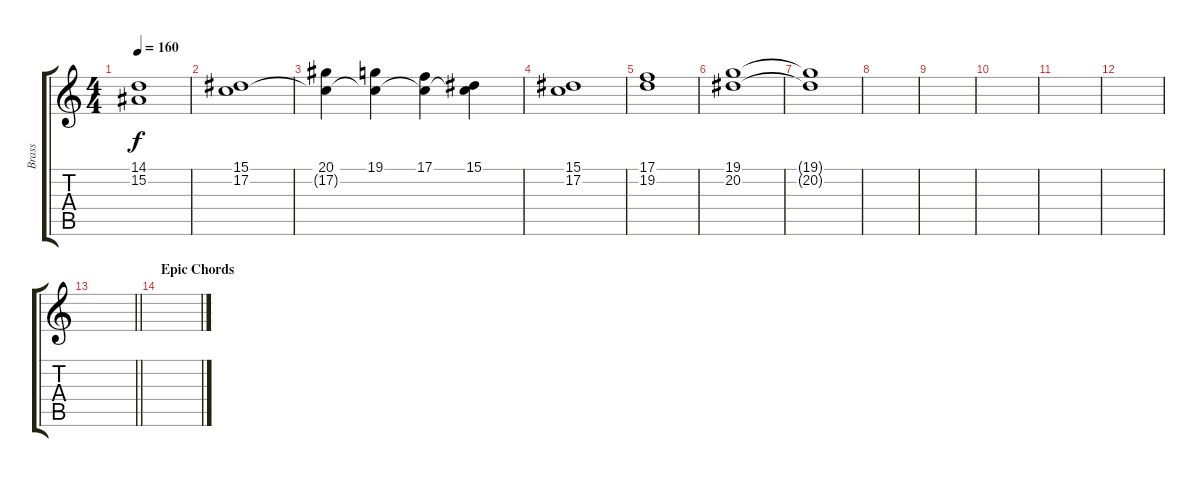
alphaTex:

\track ("Brass" "Brass") {instrument brasssection}
\staff {score tabs}
\tuning (C4 G3 Eb3 Bb2 F2 C2) {hide}
\ts (4 4)
\tempo 160
\clef g2
\ks c
(14.1 15.2).1{dy f} |
(15.1 17.2).1 |
(20.1 17.2{t}).4 (19.1 17.2{t}).4 (17.1 17.2{t}).4 (15.1 17.2{t}).4 |
(15.1 17.2).1 |
(17.1 19.2).1 |
(19.1 20.2).1 |
(19.1{t} 20.2{t}).1 |
|
|
|
|
|
\barLineRight lightlight
|
\section ("" "Epic Chords")
